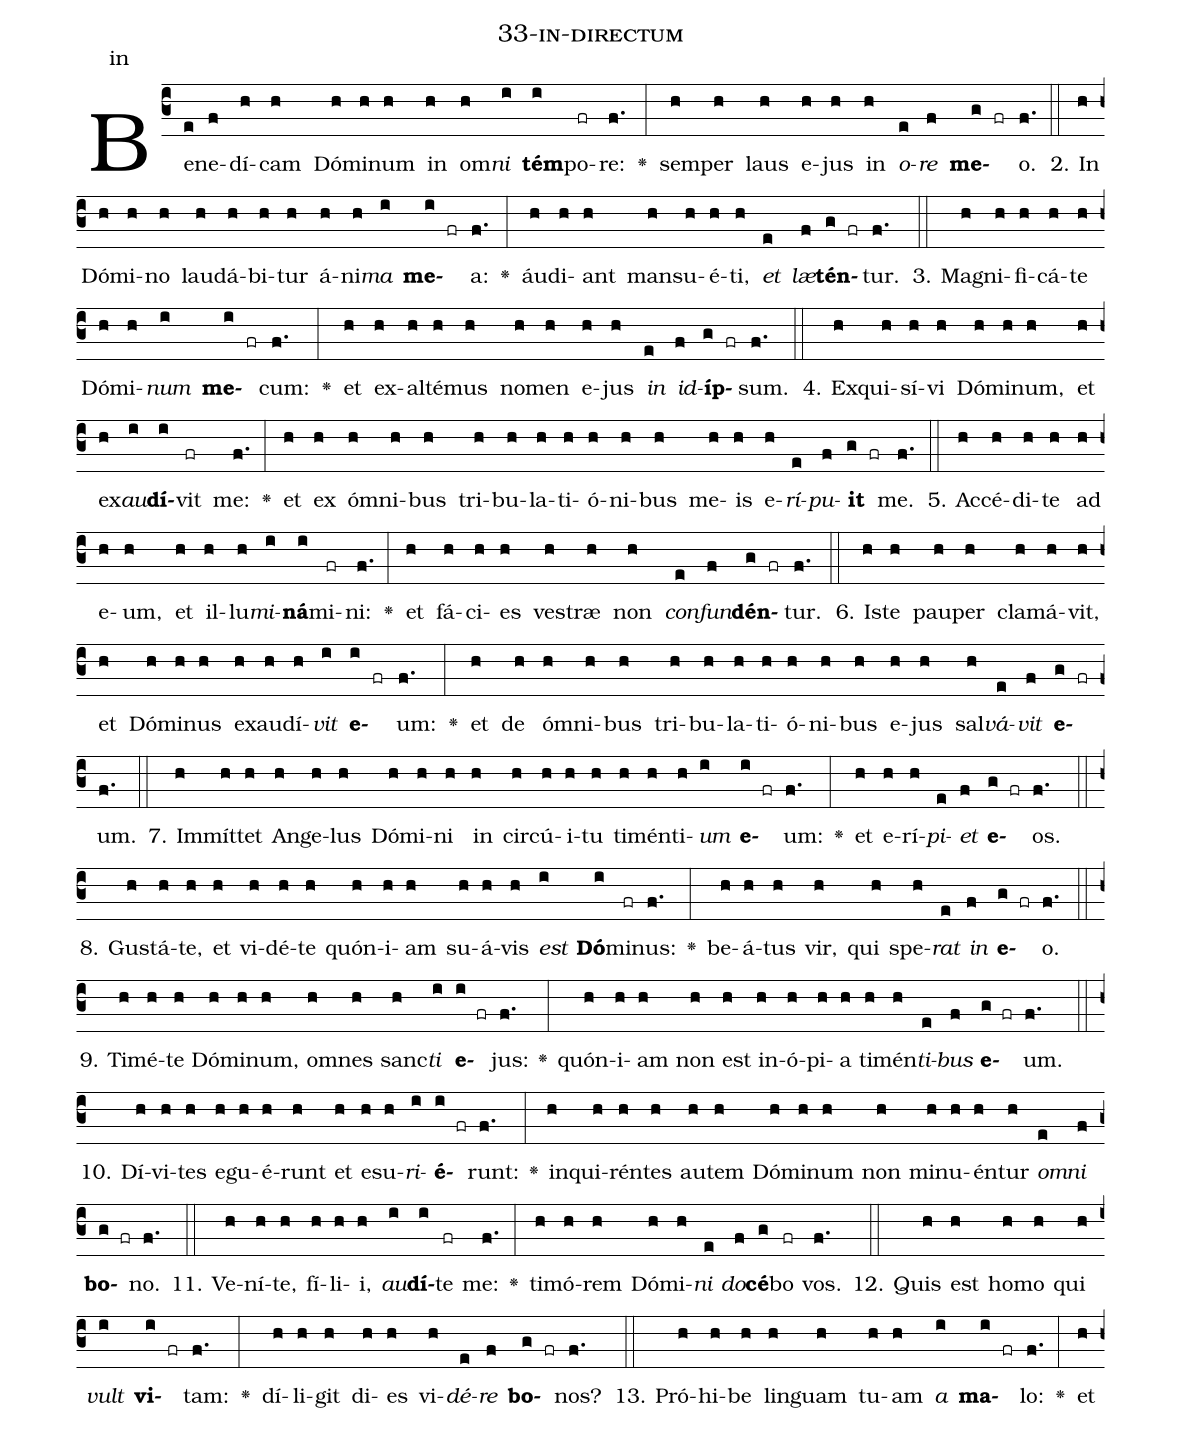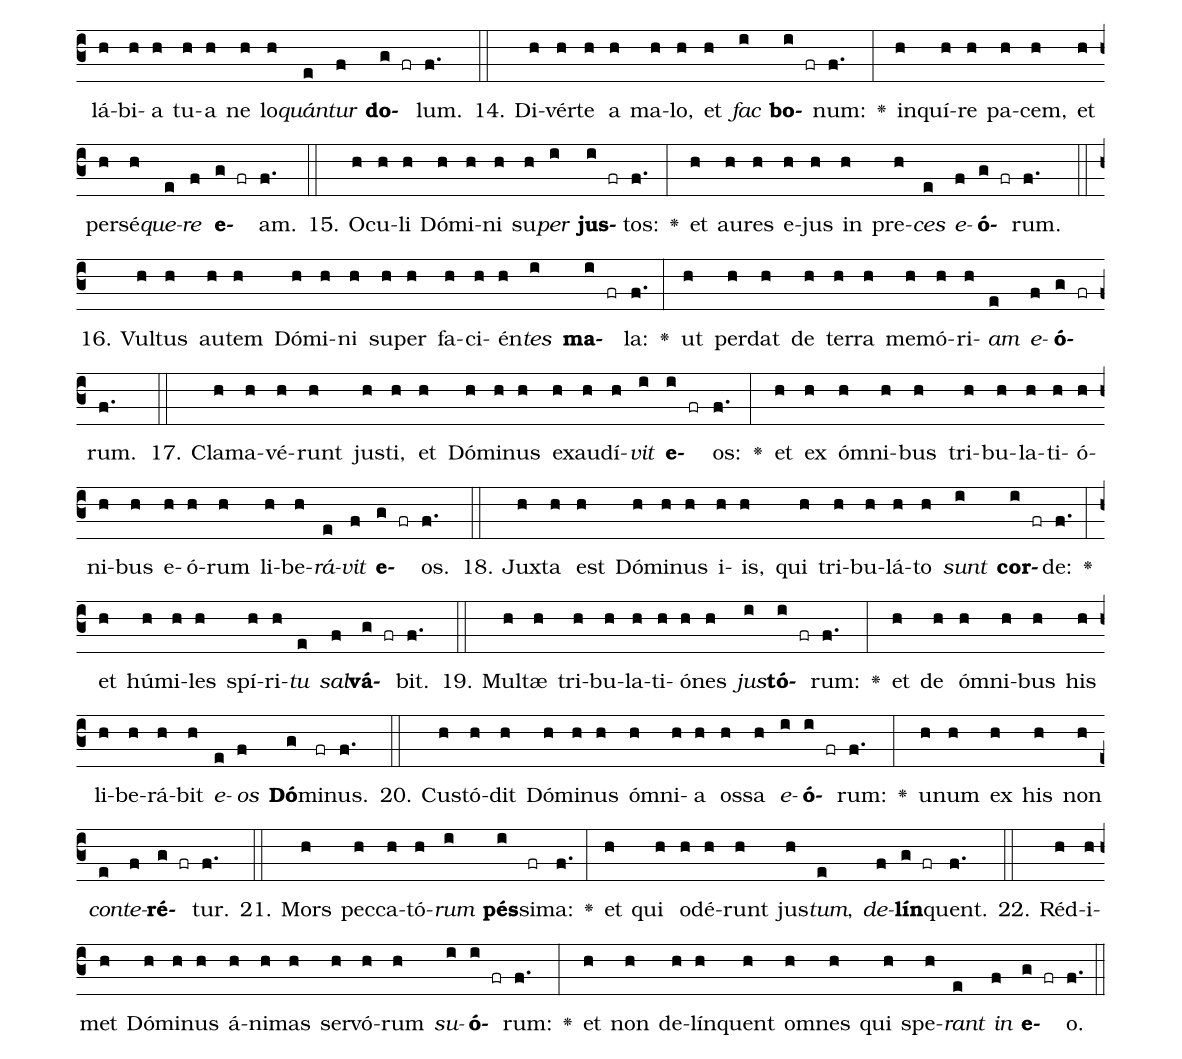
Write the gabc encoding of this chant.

name: 33-in-directum;
annotation: in;
%%
(c3)Be(e)ne(f)dí(h)cam(h) Dó(h)mi(h)num(h) in(h) om(h)<i>ni</i>(i) <b>tém</b>(i)po(fr)re:(f.) <v>\greheightstar</v>(:) sem(h)per(h) laus(h) e(h)jus(h) in(h) <i>o</i>(e)<i>re</i>(f) <b>me</b>(g fr)o.(f.) (::)
2. In(h) Dó(h)mi(h)no(h) lau(h)dá(h)bi(h)tur(h) á(h)ni(h)<i>ma</i>(i) <b>me</b>(i fr)a:(f.) <v>\greheightstar</v>(:) áu(h)di(h)ant(h) man(h)su(h)é(h)ti,(h) <i>et</i>(e) <i>læ</i>(f)<b>tén</b>(g fr)tur.(f.) (::)
3. Ma(h)gni(h)fi(h)cá(h)te(h) Dó(h)mi(h)<i>num</i>(i) <b>me</b>(i fr)cum:(f.) <v>\greheightstar</v>(:) et(h) ex(h)al(h)té(h)mus(h) no(h)men(h) e(h)jus(h) <i>in</i>(e) <i>id</i>(f)<b>íp</b>(g fr)sum.(f.) (::)
4. Ex(h)qui(h)sí(h)vi(h) Dó(h)mi(h)num,(h) et(h) ex(h)<i>au</i>(i)<b>dí</b>(i)vit(fr) me:(f.) <v>\greheightstar</v>(:) et(h) ex(h) óm(h)ni(h)bus(h) tri(h)bu(h)la(h)ti(h)ó(h)ni(h)bus(h) me(h)is(h) e(h)<i>rí</i>(e)<i>pu</i>(f)<b>it</b>(g fr) me.(f.) (::)
5. Ac(h)cé(h)di(h)te(h) ad(h) e(h)um,(h) et(h) il(h)lu(h)<i>mi</i>(i)<b>ná</b>(i)mi(fr)ni:(f.) <v>\greheightstar</v>(:) et(h) fá(h)ci(h)es(h) ves(h)træ(h) non(h) <i>con</i>(e)<i>fun</i>(f)<b>dén</b>(g fr)tur.(f.) (::)
6. Is(h)te(h) pau(h)per(h) cla(h)má(h)vit,(h) et(h) Dó(h)mi(h)nus(h) ex(h)au(h)dí(h)<i>vit</i>(i) <b>e</b>(i fr)um:(f.) <v>\greheightstar</v>(:) et(h) de(h) óm(h)ni(h)bus(h) tri(h)bu(h)la(h)ti(h)ó(h)ni(h)bus(h) e(h)jus(h) sal(h)<i>vá</i>(e)<i>vit</i>(f) <b>e</b>(g fr)um.(f.) (::)
7. Im(h)mít(h)tet(h) An(h)ge(h)lus(h) Dó(h)mi(h)ni(h) in(h) cir(h)cú(h)i(h)tu(h) ti(h)mén(h)ti(h)<i>um</i>(i) <b>e</b>(i fr)um:(f.) <v>\greheightstar</v>(:) et(h) e(h)rí(h)<i>pi</i>(e)<i>et</i>(f) <b>e</b>(g fr)os.(f.) (::)
8. Gus(h)tá(h)te,(h) et(h) vi(h)dé(h)te(h) quón(h)i(h)am(h) su(h)á(h)vis(h) <i>est</i>(i) <b>Dó</b>(i)mi(fr)nus:(f.) <v>\greheightstar</v>(:) be(h)á(h)tus(h) vir,(h) qui(h) spe(h)<i>rat</i>(e) <i>in</i>(f) <b>e</b>(g fr)o.(f.) (::)
9. Ti(h)mé(h)te(h) Dó(h)mi(h)num,(h) om(h)nes(h) sanc(h)<i>ti</i>(i) <b>e</b>(i fr)jus:(f.) <v>\greheightstar</v>(:) quón(h)i(h)am(h) non(h) est(h) in(h)ó(h)pi(h)a(h) ti(h)mén(h)<i>ti</i>(e)<i>bus</i>(f) <b>e</b>(g fr)um.(f.) (::)
10. Dí(h)vi(h)tes(h) e(h)gu(h)é(h)runt(h) et(h) e(h)su(h)<i>ri</i>(i)<b>é</b>(i fr)runt:(f.) <v>\greheightstar</v>(:) in(h)qui(h)rén(h)tes(h) au(h)tem(h) Dó(h)mi(h)num(h) non(h) mi(h)nu(h)én(h)tur(h) <i>om</i>(e)<i>ni</i>(f) <b>bo</b>(g fr)no.(f.) (::)
11. Ve(h)ní(h)te,(h) fí(h)li(h)i,(h) <i>au</i>(i)<b>dí</b>(i)te(fr) me:(f.) <v>\greheightstar</v>(:) ti(h)mó(h)rem(h) Dó(h)mi(h)<i>ni</i>(e) <i>do</i>(f)<b>cé</b>(g)bo(fr) vos.(f.) (::)
12. Quis(h) est(h) ho(h)mo(h) qui(h) <i>vult</i>(i) <b>vi</b>(i fr)tam:(f.) <v>\greheightstar</v>(:) dí(h)li(h)git(h) di(h)es(h) vi(h)<i>dé</i>(e)<i>re</i>(f) <b>bo</b>(g fr)nos?(f.) (::)
13. Pró(h)hi(h)be(h) lin(h)guam(h) tu(h)am(h) <i>a</i>(i) <b>ma</b>(i fr)lo:(f.) <v>\greheightstar</v>(:) et(h) lá(h)bi(h)a(h) tu(h)a(h) ne(h) lo(h)<i>quán</i>(e)<i>tur</i>(f) <b>do</b>(g fr)lum.(f.) (::)
14. Di(h)vér(h)te(h) a(h) ma(h)lo,(h) et(h) <i>fac</i>(i) <b>bo</b>(i fr)num:(f.) <v>\greheightstar</v>(:) in(h)quí(h)re(h) pa(h)cem,(h) et(h) per(h)sé(h)<i>que</i>(e)<i>re</i>(f) <b>e</b>(g fr)am.(f.) (::)
15. O(h)cu(h)li(h) Dó(h)mi(h)ni(h) su(h)<i>per</i>(i) <b>jus</b>(i fr)tos:(f.) <v>\greheightstar</v>(:) et(h) au(h)res(h) e(h)jus(h) in(h) pre(h)<i>ces</i>(e) <i>e</i>(f)<b>ó</b>(g fr)rum.(f.) (::)
16. Vul(h)tus(h) au(h)tem(h) Dó(h)mi(h)ni(h) su(h)per(h) fa(h)ci(h)én(h)<i>tes</i>(i) <b>ma</b>(i fr)la:(f.) <v>\greheightstar</v>(:) ut(h) per(h)dat(h) de(h) ter(h)ra(h) me(h)mó(h)ri(h)<i>am</i>(e) <i>e</i>(f)<b>ó</b>(g fr)rum.(f.) (::)
17. Cla(h)ma(h)vé(h)runt(h) jus(h)ti,(h) et(h) Dó(h)mi(h)nus(h) ex(h)au(h)dí(h)<i>vit</i>(i) <b>e</b>(i fr)os:(f.) <v>\greheightstar</v>(:) et(h) ex(h) óm(h)ni(h)bus(h) tri(h)bu(h)la(h)ti(h)ó(h)ni(h)bus(h) e(h)ó(h)rum(h) li(h)be(h)<i>rá</i>(e)<i>vit</i>(f) <b>e</b>(g fr)os.(f.) (::)
18. Jux(h)ta(h) est(h) Dó(h)mi(h)nus(h) i(h)is,(h) qui(h) tri(h)bu(h)lá(h)to(h) <i>sunt</i>(i) <b>cor</b>(i fr)de:(f.) <v>\greheightstar</v>(:) et(h) hú(h)mi(h)les(h) spí(h)ri(h)<i>tu</i>(e) <i>sal</i>(f)<b>vá</b>(g fr)bit.(f.) (::)
19. Mul(h)tæ(h) tri(h)bu(h)la(h)ti(h)ó(h)nes(h) <i>jus</i>(i)<b>tó</b>(i fr)rum:(f.) <v>\greheightstar</v>(:) et(h) de(h) óm(h)ni(h)bus(h) his(h) li(h)be(h)rá(h)bit(h) <i>e</i>(e)<i>os</i>(f) <b>Dó</b>(g)mi(fr)nus.(f.) (::)
20. Cus(h)tó(h)dit(h) Dó(h)mi(h)nus(h) óm(h)ni(h)a(h) os(h)sa(h) <i>e</i>(i)<b>ó</b>(i fr)rum:(f.) <v>\greheightstar</v>(:) u(h)num(h) ex(h) his(h) non(h) <i>con</i>(e)<i>te</i>(f)<b>ré</b>(g fr)tur.(f.) (::)
21. Mors(h) pec(h)ca(h)tó(h)<i>rum</i>(i) <b>pés</b>(i)si(fr)ma:(f.) <v>\greheightstar</v>(:) et(h) qui(h) o(h)dé(h)runt(h) jus(h)<i>tum</i>,(e) <i>de</i>(f)<b>lín</b>(g fr)quent.(f.) (::)
22. Réd(h)i(h)met(h) Dó(h)mi(h)nus(h) á(h)ni(h)mas(h) ser(h)vó(h)rum(h) <i>su</i>(i)<b>ó</b>(i fr)rum:(f.) <v>\greheightstar</v>(:) et(h) non(h) de(h)lín(h)quent(h) om(h)nes(h) qui(h) spe(h)<i>rant</i>(e) <i>in</i>(f) <b>e</b>(g fr)o.(f.) (::)
